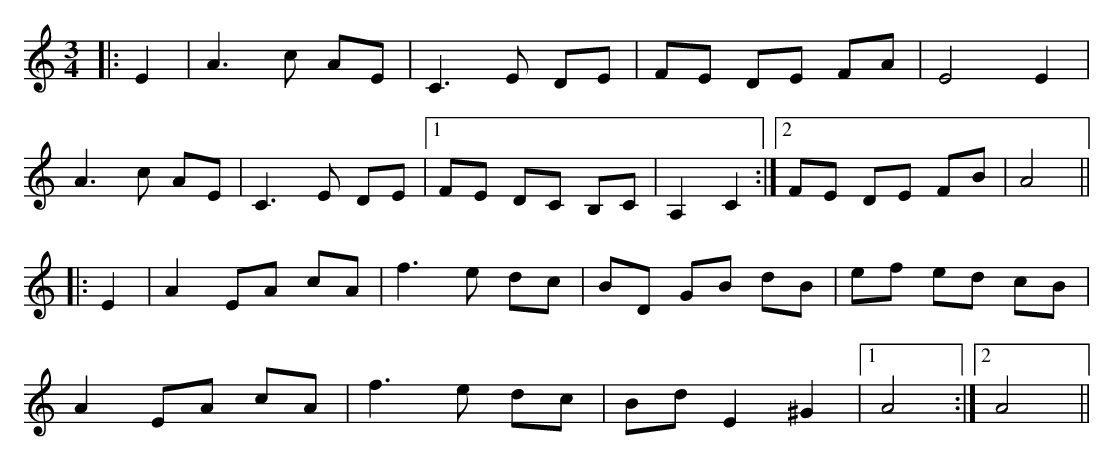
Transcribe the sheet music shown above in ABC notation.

X:1
M:3/4
K:Amin
|:E2|A3c AE|C3E DE|FE DE FA|E4E2|
A3c AE|C3E DE|1 FE DC B,C|A,2C2:|2 FE DE FB|A4||
|:E2|A2 EA cA|f3e dc|BD GB dB|ef ed cB|
A2 EA cA|f3e dc|Bd E2 ^G2|1 A4:|2 A4||
